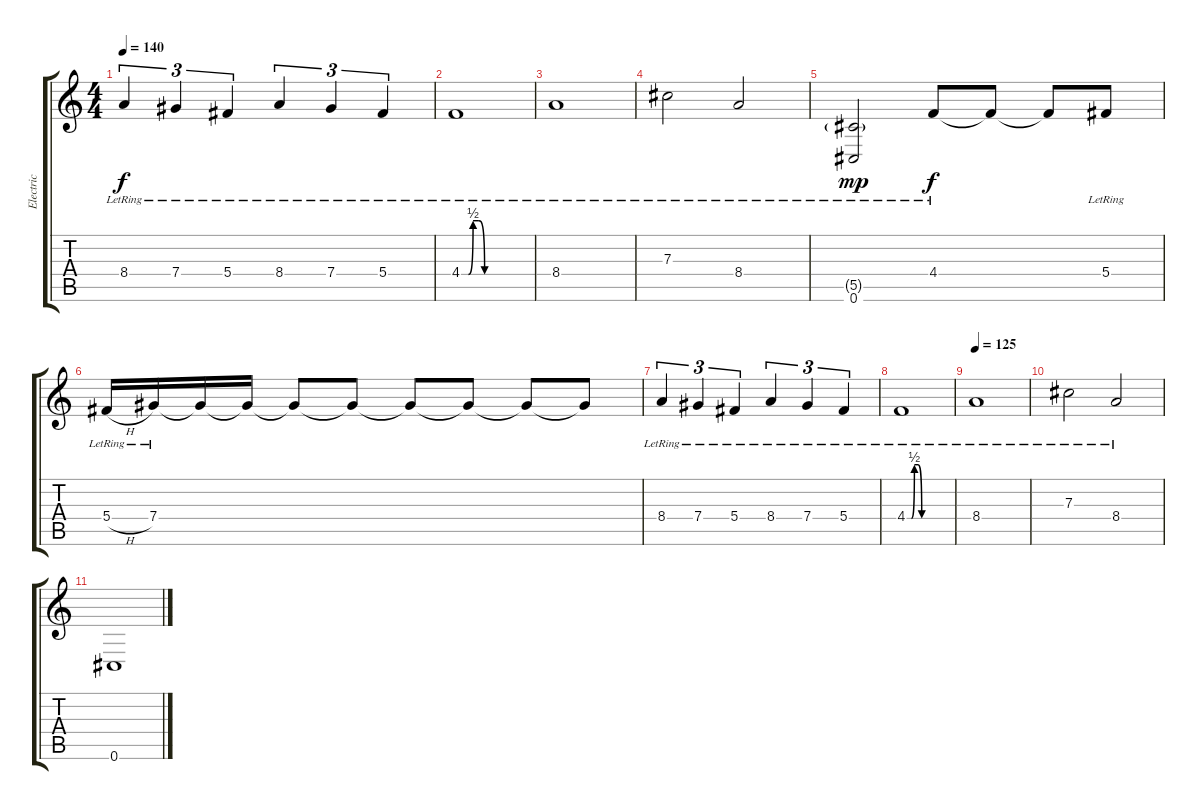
\track ("Electric" "Electric") {instrument distortionguitar}
\staff {score tabs}
\tuning (Eb4 Bb3 Gb3 Db3 Ab2 Db2) {hide}
\ts (4 4)
\tempo 140
\clef g2
\ks c
8.4{lr}.4{tu (3 2) dy f} 7.4{lr}.4{tu (3 2)} 5.4{lr}.4{tu (3 2)} 8.4{lr}.4{tu (3 2)} 7.4{lr}.4{tu (3 2)} 5.4{lr}.4{tu (3 2)} |
4.4{be (custom 0 0 6 0 10 2 15 2 20 0 24 0 30 0 45 0 60 0) lr}.1 |
8.4{lr}.1 |
7.3{lr}.2 8.4{lr}.2 |
(5.5{g lr} 0.6{lr}).2{dy mp} 4.4{lr}.8{dy f} 4.4{t}.8 4.4{t}.8 5.4{lr}.8 |
5.4{h lr}.16 7.4{lr}.16 7.4{t}.16 7.4{t}.16 7.4{t}.8 7.4{t}.8 7.4{t}.8 7.4{t}.8 7.4{t}.8 7.4{t}.8 |
8.4{lr}.4{tu (3 2)} 7.4{lr}.4{tu (3 2)} 5.4{lr}.4{tu (3 2)} 8.4{lr}.4{tu (3 2)} 7.4{lr}.4{tu (3 2)} 5.4{lr}.4{tu (3 2)} |
4.4{be (custom 0 0 6 0 10 2 15 2 20 0 24 0 30 0 45 0 60 0) lr}.1 |
\tempo 125
8.4{lr}.1 |
7.3{lr}.2 8.4{lr}.2 |
0.6.1
